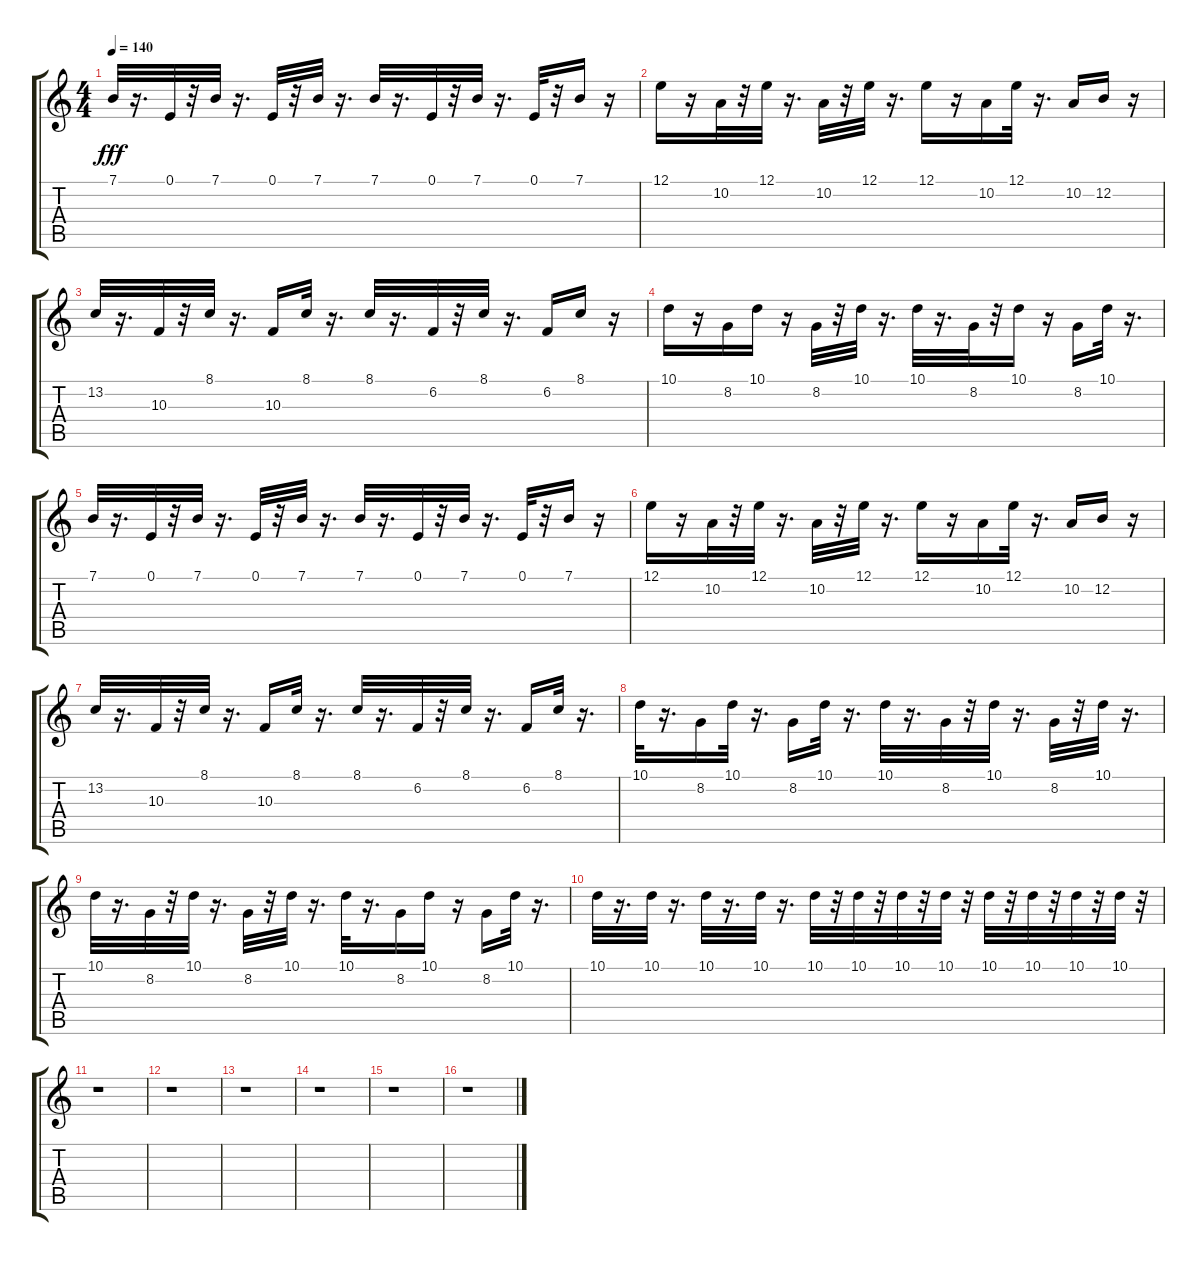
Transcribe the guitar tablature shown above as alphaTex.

\track "" {instrument lead1square}
\staff {score tabs}
\tuning (E4 B3 G3 D3 A2 E2) {hide}
\ts (4 4)
\tempo 140
\clef g2
\ks c
7.1.32{dy fff} r.16{d} 0.1.32 r.32 7.1.32 r.16{d} 0.1.32 r.32 7.1.32 r.16{d} 7.1.32 r.16{d} 0.1.32 r.32 7.1.32 r.16{d} 0.1.32 r.32 7.1.16 r.16 |
12.1.16 r.16 10.2.32 r.32 12.1.32 r.16{d} 10.2.32 r.32 12.1.32 r.16{d} 12.1.16 r.16 10.2.16 12.1.32 r.16{d} 10.2.16 12.2.16 r.16 |
13.2.32 r.16{d} 10.3.32 r.32 8.1.32 r.16{d} 10.3.16 8.1.32 r.16{d} 8.1.32 r.16{d} 6.2.32 r.32 8.1.32 r.16{d} 6.2.16 8.1.16 r.16 |
10.1.16 r.16 8.2.16 10.1.16 r.16 8.2.32 r.32 10.1.32 r.16{d} 10.1.32 r.16{d} 8.2.32 r.32 10.1.16 r.16 8.2.16 10.1.32 r.16{d} |
7.1.32 r.16{d} 0.1.32 r.32 7.1.32 r.16{d} 0.1.32 r.32 7.1.32 r.16{d} 7.1.32 r.16{d} 0.1.32 r.32 7.1.32 r.16{d} 0.1.32 r.32 7.1.16 r.16 |
12.1.16 r.16 10.2.32 r.32 12.1.32 r.16{d} 10.2.32 r.32 12.1.32 r.16{d} 12.1.16 r.16 10.2.16 12.1.32 r.16{d} 10.2.16 12.2.16 r.16 |
13.2.32 r.16{d} 10.3.32 r.32 8.1.32 r.16{d} 10.3.16 8.1.32 r.16{d} 8.1.32 r.16{d} 6.2.32 r.32 8.1.32 r.16{d} 6.2.16 8.1.32 r.16{d} |
10.1.32 r.16{d} 8.2.16 10.1.32 r.16{d} 8.2.16 10.1.32 r.16{d} 10.1.32 r.16{d} 8.2.32 r.32 10.1.32 r.16{d} 8.2.32 r.32 10.1.32 r.16{d} |
10.1.32 r.16{d} 8.2.32 r.32 10.1.32 r.16{d} 8.2.32 r.32 10.1.32 r.16{d} 10.1.32 r.16{d} 8.2.16 10.1.16 r.16 8.2.16 10.1.32 r.16{d} |
10.1.32 r.16{d} 10.1.32 r.16{d} 10.1.32 r.16{d} 10.1.32 r.16{d} 10.1.32 r.32 10.1.32 r.32 10.1.32 r.32 10.1.32 r.32 10.1.32 r.32 10.1.32 r.32 10.1.32 r.32 10.1.32 r.32 |
r.1 |
r.1 |
r.1 |
r.1 |
r.1 |
r.1
